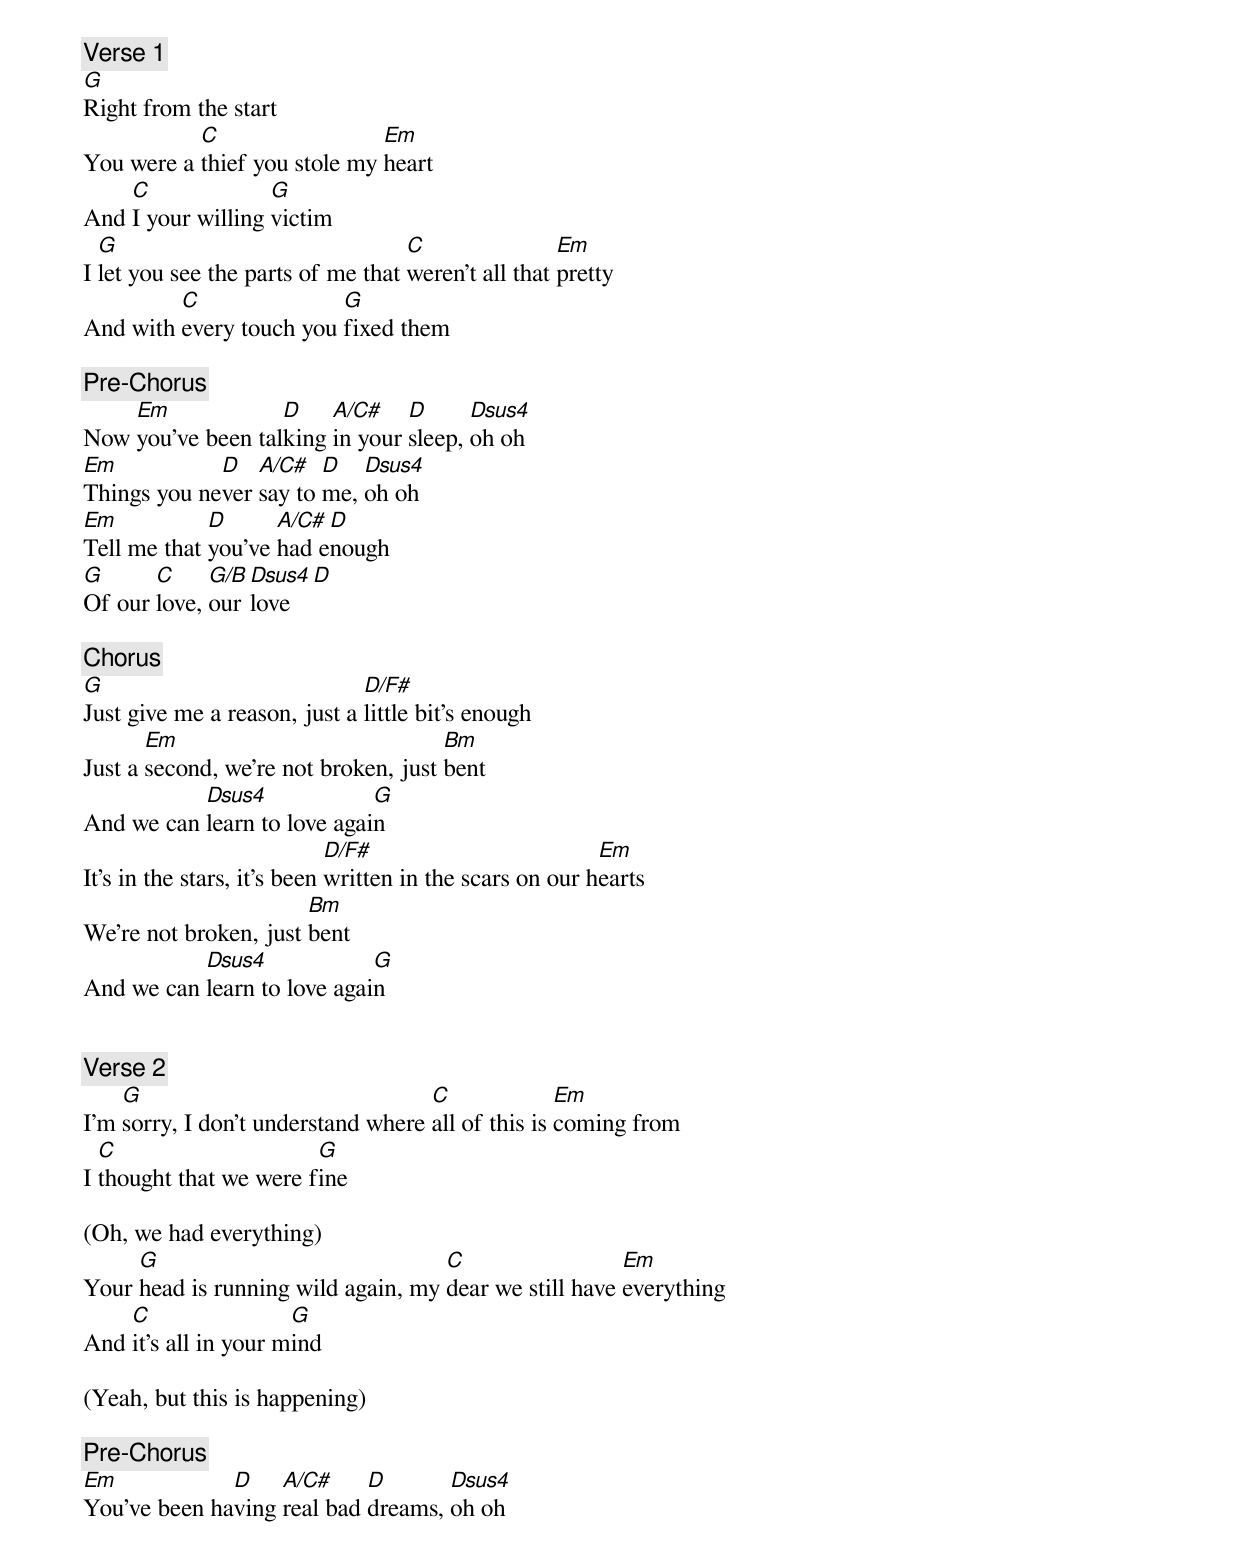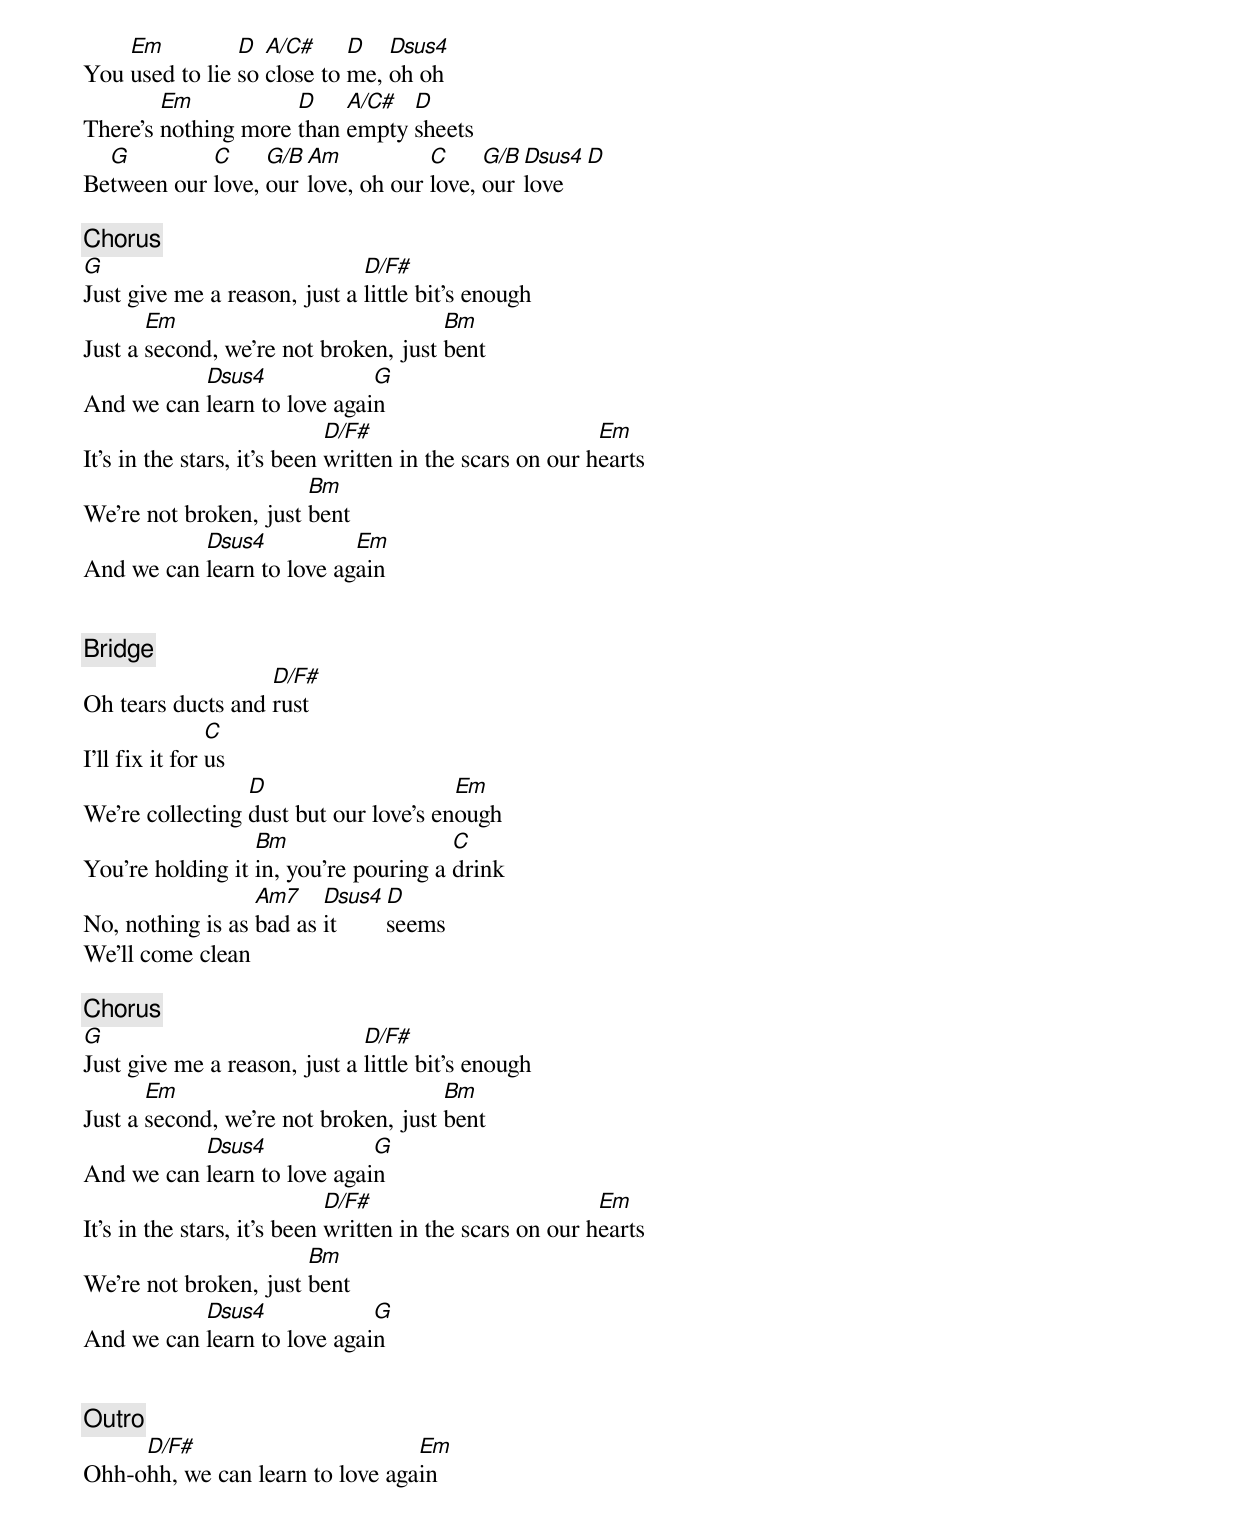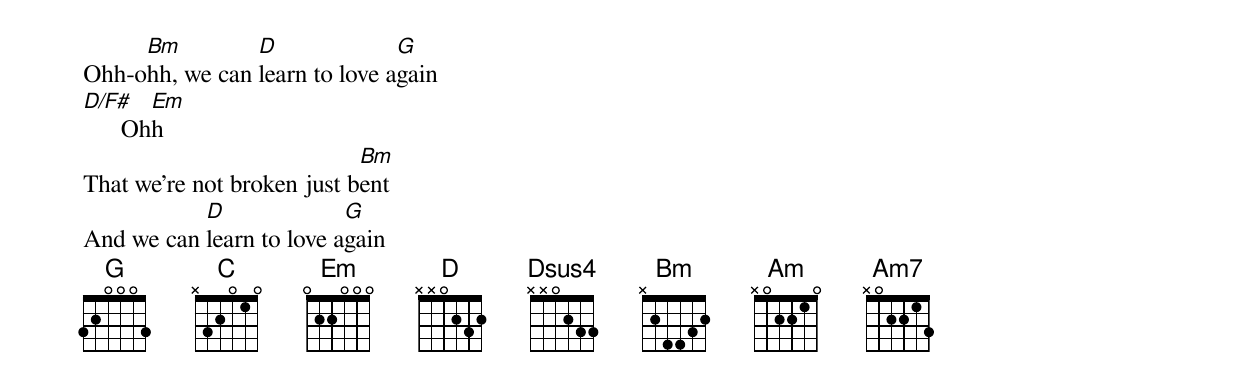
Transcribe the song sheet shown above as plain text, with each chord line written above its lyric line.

[Verse 1]
G
Right from the start
           C                  Em
You were a thief you stole my heart
    C              G
And I your willing victim
  G                                C                Em
I let you see the parts of me that weren't all that pretty
         C               G
And with every touch you fixed them

[Pre-Chorus]
    Em             D    A/C#    D      Dsus4
Now you've been talking in your sleep, oh oh
Em           D   A/C#   D   Dsus4
Things you never say to me, oh oh
Em           D      A/C# D
Tell me that you've had enough
G      C     G/B Dsus4  D
Of our love, our love

[Chorus]
G                             D/F#
Just give me a reason, just a little bit's enough
       Em                             Bm
Just a second, we're not broken, just bent
           Dsus4             G
And we can learn to love again
                             D/F#                         Em
It's in the stars, it's been written in the scars on our hearts
                       Bm
We're not broken, just bent
           Dsus4             G
And we can learn to love again


[Verse 2]
    G                               C              Em
I'm sorry, I don't understand where all of this is coming from
  C                     G
I thought that we were fine

(Oh, we had everything)
     G                              C                  Em
Your head is running wild again, my dear we still have everything
    C                 G
And it's all in your mind

(Yeah, but this is happening)

[Pre-Chorus]
Em            D    A/C#     D       Dsus4
You've been having real bad dreams, oh oh
    Em          D  A/C#     D   Dsus4
You used to lie so close to me, oh oh
        Em           D    A/C#  D
There's nothing more than empty sheets
  G         C     G/B Am           C     G/B Dsus4  D
Between our love, our love, oh our love, our love

[Chorus]
G                             D/F#
Just give me a reason, just a little bit's enough
       Em                             Bm
Just a second, we're not broken, just bent
           Dsus4             G
And we can learn to love again
                             D/F#                         Em
It's in the stars, it's been written in the scars on our hearts
                       Bm
We're not broken, just bent
           Dsus4           Em
And we can learn to love again


[Bridge]
                   D/F#
Oh tears ducts and rust
                C
I'll fix it for us
                 D                     Em
We're collecting dust but our love's enough
                  Bm                   C
You're holding it in, you're pouring a drink
                  Am7    Dsus4 D
No, nothing is as bad as it    seems
We'll come clean

[Chorus]
G                             D/F#
Just give me a reason, just a little bit's enough
       Em                             Bm
Just a second, we're not broken, just bent
           Dsus4             G
And we can learn to love again
                             D/F#                         Em
It's in the stars, it's been written in the scars on our hearts
                       Bm
We're not broken, just bent
           Dsus4             G
And we can learn to love again


[Outro]
     D/F#                        Em
Ohh-ohh, we can learn to love again
     Bm         D              G
Ohh-ohh, we can learn to love again
D/F#    Em
      Ohh
                            Bm
That we're not broken just bent
           D              G
And we can learn to love again
